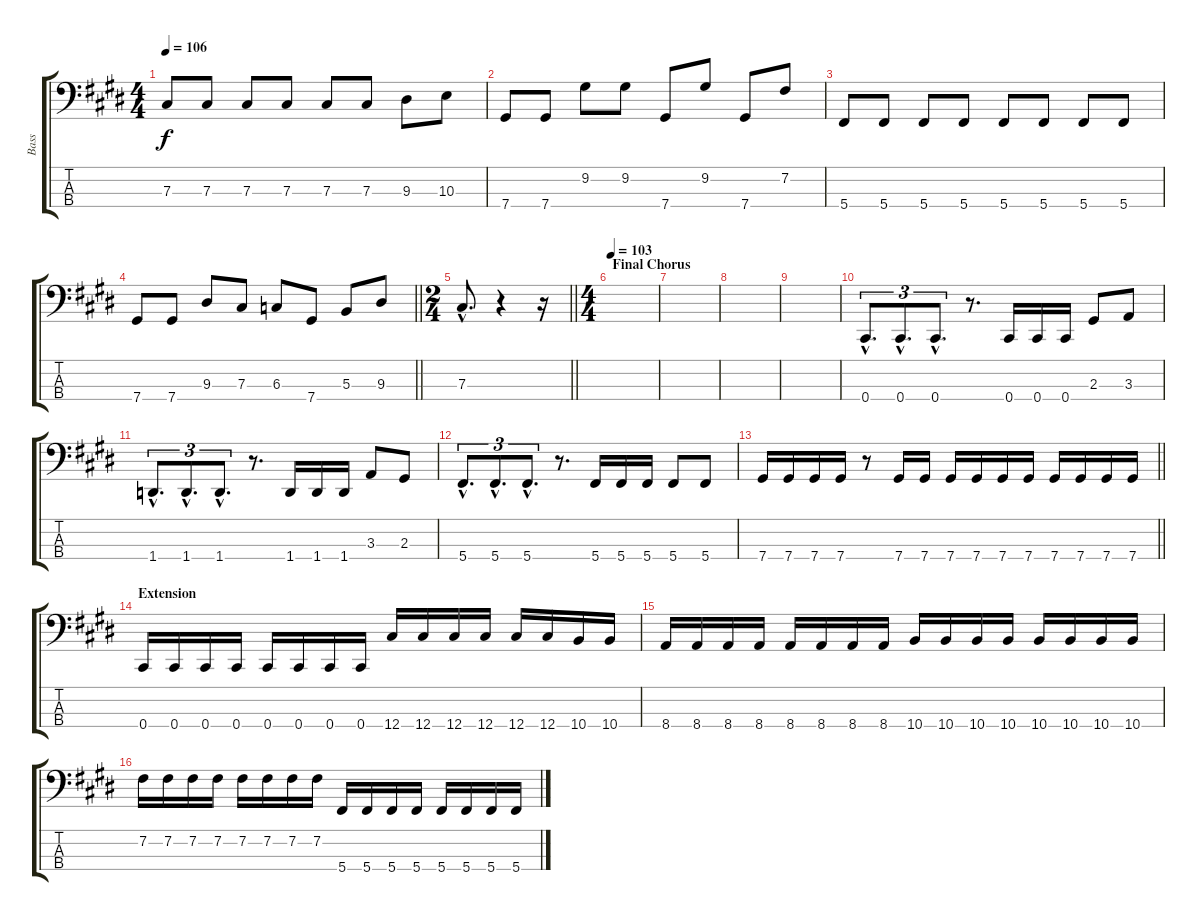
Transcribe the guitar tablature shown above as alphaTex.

\track ("Bass" "Bass") {instrument electricbasspick}
\staff {score tabs}
\tuning (E2 B1 Gb1 Db1) {hide}
\ts (4 4)
\tempo 106
\clef f4
\ks c#minor
7.3.8{dy f} 7.3.8 7.3.8 7.3.8 7.3.8 7.3.8 9.3.8 10.3.8 |
7.4.8 7.4.8 9.2.8 9.2.8 7.4.8 9.2.8 7.4.8 7.2.8 |
5.4.8 5.4.8 5.4.8 5.4.8 5.4.8 5.4.8 5.4.8 5.4.8 |
\barLineRight lightlight
7.4.8 7.4.8 9.3.8 7.3.8 6.3.8 7.4.8 5.3.8 9.3.8 |
\ts (2 4)
\barLineRight lightlight
7.3{hac}.8{d} r.4 r.16 |
\ts (4 4)
\section ("" "Final Chorus")
\tempo 103
|
|
|
|
0.4{hac}.8{d tu (3 2)} 0.4{hac}.8{d tu (3 2)} 0.4{hac}.8{d tu (3 2)} r.8{d} 0.4.16 0.4.16 0.4.16 2.3.8 3.3.8 |
1.4{hac}.8{d tu (3 2)} 1.4{hac}.8{d tu (3 2)} 1.4{hac}.8{d tu (3 2)} r.8{d} 1.4.16 1.4.16 1.4.16 3.3.8 2.3.8 |
5.4{hac}.8{d tu (3 2)} 5.4{hac}.8{d tu (3 2)} 5.4{hac}.8{d tu (3 2)} r.8{d} 5.4.16 5.4.16 5.4.16 5.4.8 5.4.8 |
\barLineRight lightlight
7.4.16 7.4.16 7.4.16 7.4.16 r.8 7.4.16 7.4.16 7.4.16 7.4.16 7.4.16 7.4.16 7.4.16 7.4.16 7.4.16 7.4.16 |
\section ("" "Extension")
0.4.16 0.4.16 0.4.16 0.4.16 0.4.16 0.4.16 0.4.16 0.4.16 12.4.16 12.4.16 12.4.16 12.4.16 12.4.16 12.4.16 10.4.16 10.4.16 |
8.4.16 8.4.16 8.4.16 8.4.16 8.4.16 8.4.16 8.4.16 8.4.16 10.4.16 10.4.16 10.4.16 10.4.16 10.4.16 10.4.16 10.4.16 10.4.16 |
7.2.16 7.2.16 7.2.16 7.2.16 7.2.16 7.2.16 7.2.16 7.2.16 5.4.16 5.4.16 5.4.16 5.4.16 5.4.16 5.4.16 5.4.16 5.4.16
